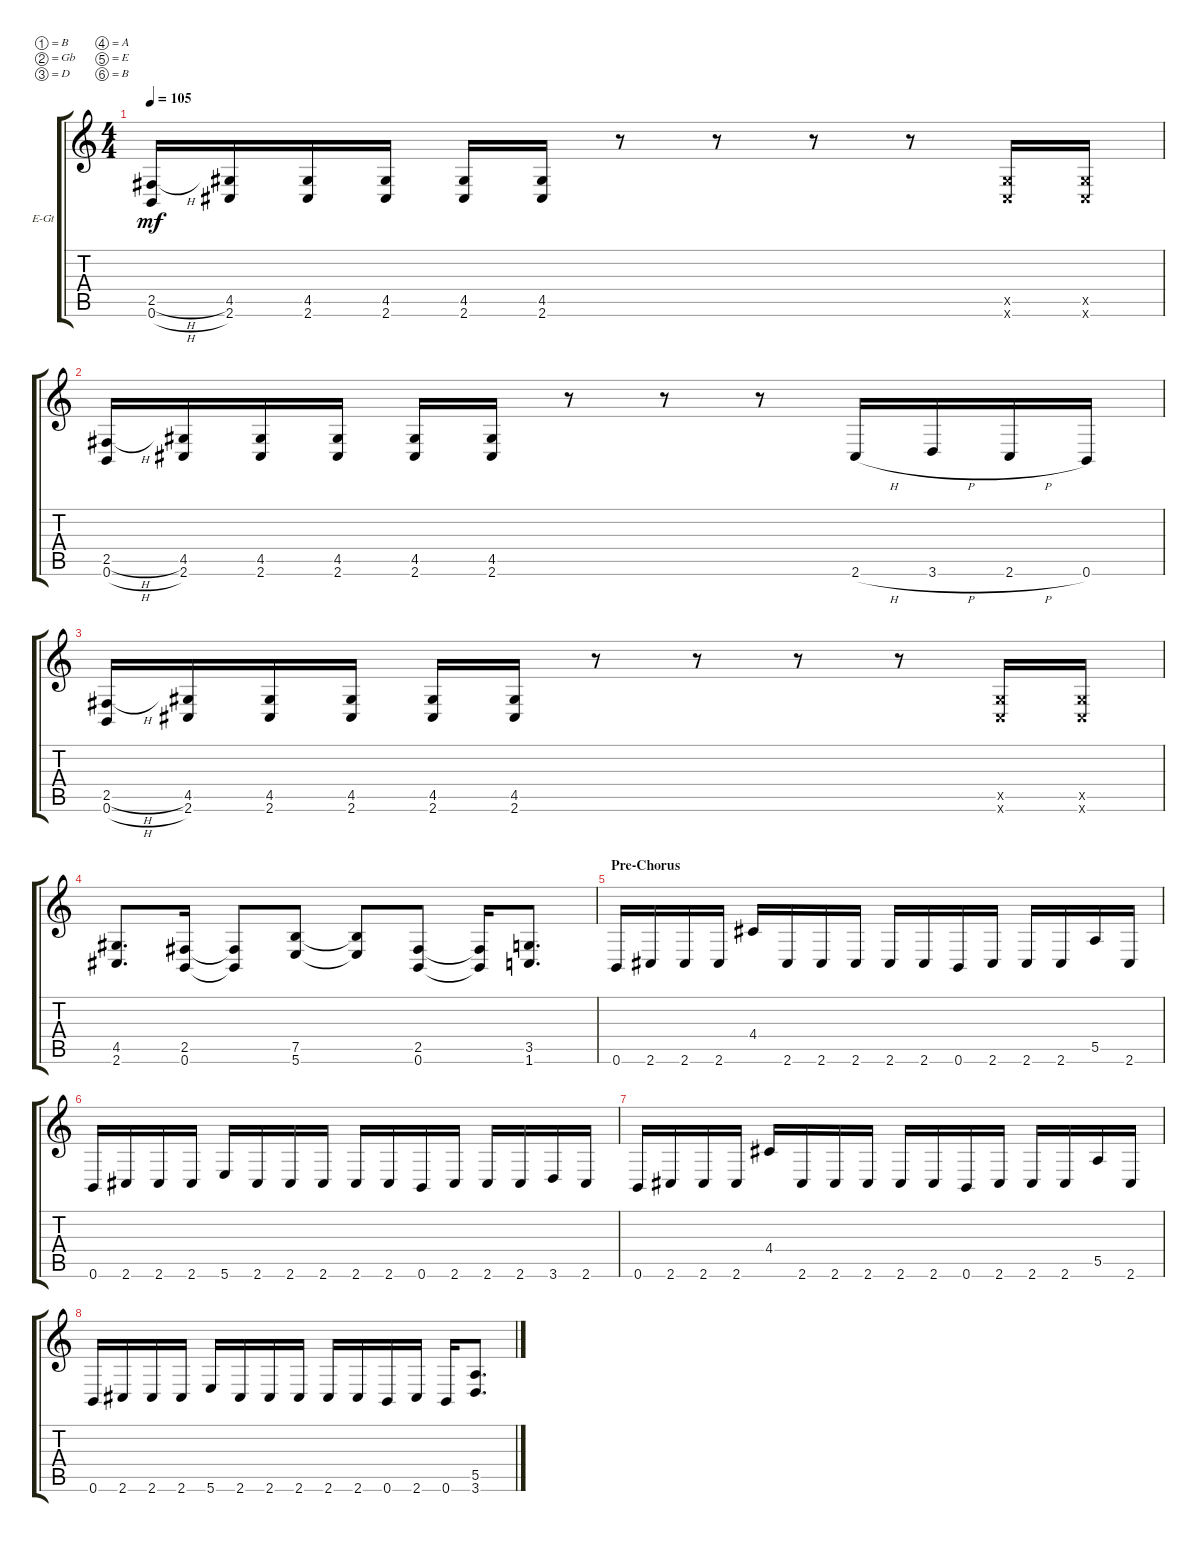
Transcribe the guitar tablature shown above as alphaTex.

\bracketExtendMode groupsimilarinstruments
\firstSystemTrackNameOrientation horizontal
\otherSystemsTrackNameOrientation horizontal
\track ("Electric Guitar 1" "E-Gt") {instrument distortionguitar}
\staff {score tabs}
\tuning (B3 Gb3 D3 A2 E2 B1)
\ts (4 4)
\tempo 105
\clef g2
\ks c
(0.6{h} 2.5{h}).16{dy mf} (2.6 4.5).16 (4.5 2.6).16 (4.5 2.6).16 (4.5 2.6).16 (4.5 2.6).16 r.8 r.8 r.8 r.8 (2.6{x} 4.5{x}).16 (2.6{x} 4.5{x}).16 |
(0.6{h} 2.5{h}).16 (2.6 4.5).16 (4.5 2.6).16 (4.5 2.6).16 (4.5 2.6).16 (4.5 2.6).16 r.8 r.8 r.8 2.6{h}.16 3.6{h}.16 2.6{h}.16 0.6.16 |
(0.6{h} 2.5{h}).16 (2.6 4.5).16 (4.5 2.6).16 (4.5 2.6).16 (4.5 2.6).16 (4.5 2.6).16 r.8 r.8 r.8 r.8 (2.6{x} 4.5{x}).16 (2.6{x} 4.5{x}).16 |
(2.6 4.5).8{d} (0.6 2.5).16 (2.5{t} 0.6{t}).8 (5.6 7.5).8 (7.5{t} 5.6{t}).8 (0.6 2.5).8 (2.5{t} 0.6{t}).16 (1.6 3.5).8{d} |
\section ("" "Pre-Chorus")
0.6.16 2.6.16 2.6.16 2.6.16 4.4.16 2.6.16 2.6.16 2.6.16 2.6.16 2.6.16 0.6.16 2.6.16 2.6.16 2.6.16 5.5.16 2.6.16 |
0.6.16 2.6.16 2.6.16 2.6.16 5.6.16 2.6.16 2.6.16 2.6.16 2.6.16 2.6.16 0.6.16 2.6.16 2.6.16 2.6.16 3.6.16 2.6.16 |
0.6.16 2.6.16 2.6.16 2.6.16 4.4.16 2.6.16 2.6.16 2.6.16 2.6.16 2.6.16 0.6.16 2.6.16 2.6.16 2.6.16 5.5.16 2.6.16 |
0.6.16 2.6.16 2.6.16 2.6.16 5.6.16 2.6.16 2.6.16 2.6.16 2.6.16 2.6.16 0.6.16 2.6.16 0.6.16 (3.6 5.5).8{d}
